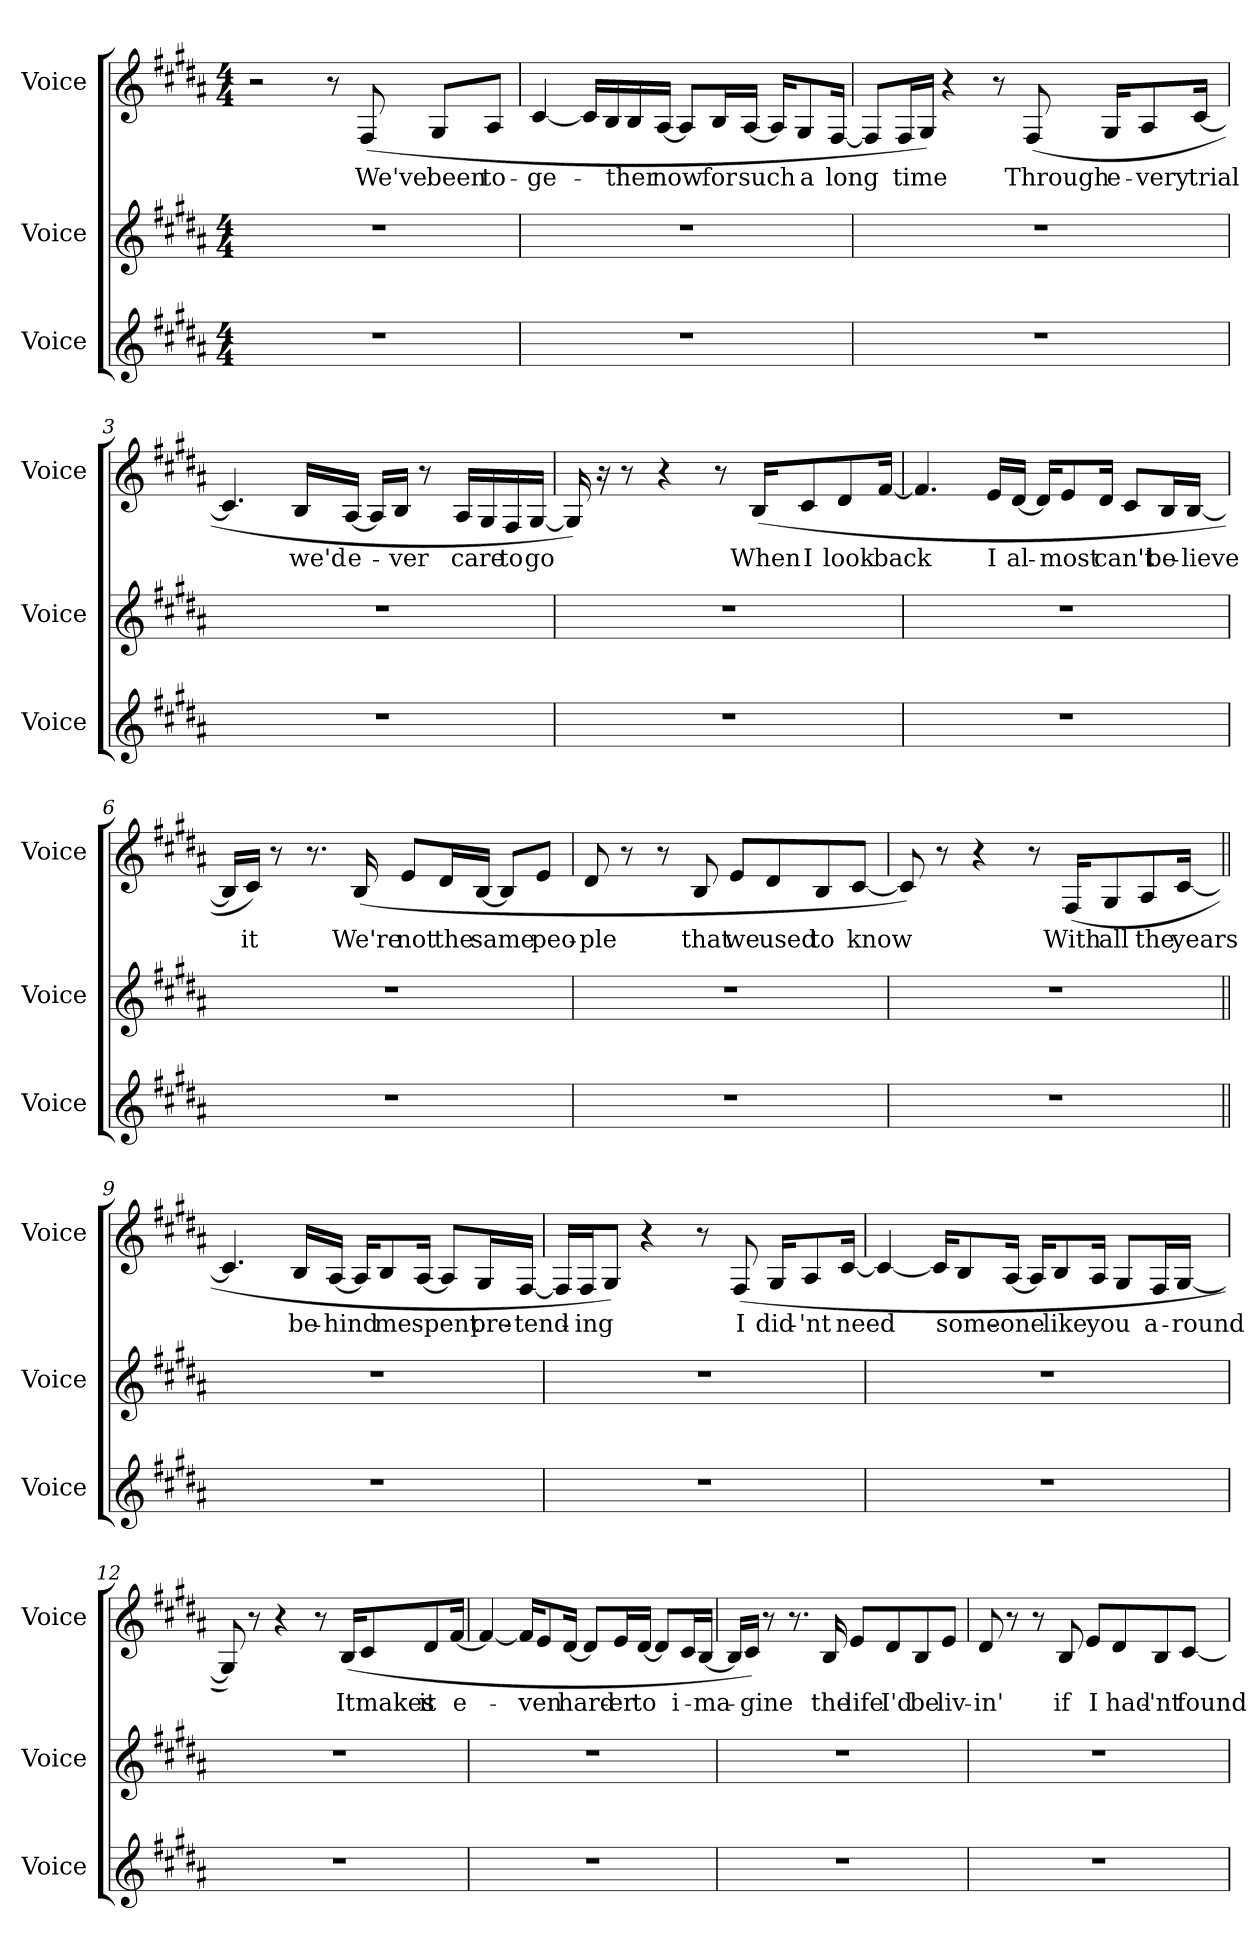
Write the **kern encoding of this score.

**kern	**kern	**kern	**text
*part3	*part2	*part1	*part1
*staff3	*staff2	*staff1	*staff1
*I"Voice	*I"Voice	*I"Voice	*
*I'Voice	*I'Voice	*I'Voice	*
*clefG2	*clefG2	*clefG2	*
*k[f#c#g#d#a#]	*k[f#c#g#d#a#]	*k[f#c#g#d#a#]	*
*B:	*B:	*B:	*
*M4/4	*M4/4	*M4/4	*
=	=	=	=
1r	1r	2r	.
.	.	8r	.
!	!	!	!LO:LY:b
.	.	(>8F#/	We've
!	!	!	!LO:LY:b
.	.	8G#/L	been
!	!	!	!LO:LY:b
.	.	8A#/J	to-
=1	=1	=1	=1
!	!	!	!LO:LY:b
1r	1r	[4c#/	-ge-
.	.	16c#/LL]	.
.	.	16B/	.
!	!	!	!LO:LY:b
.	.	16B/	-ther
!	!	!	!LO:LY:b
.	.	[16A#/JJ	now
.	.	8A#/L]	.
!	!	!	!LO:LY:b
.	.	16B/L	for
!	!	!	!LO:LY:b
.	.	[16A#/JJ	such
.	.	16A#/KL]	.
!	!	!	!LO:LY:b
.	.	8G#/	a
!	!	!	!LO:LY:b
.	.	[16F#/Jk	long
!!LO:LB:g=z
=2	=2	=2	=2
1r	1r	8F#/L]	.
!	!	!	!LO:LY:b
.	.	16F#/L	time
.	.	16G#/JJ)	.
.	.	4r	.
.	.	8r	.
!	!	!	!LO:LY:b
.	.	(>8F#/	Through
!	!	!	!LO:LY:b
.	.	16G#/KL	e-
!	!	!	!LO:LY:b
.	.	8A#/	-very
!	!	!	!LO:LY:b
.	.	[16c#/Jk	trial
!!LO:LB:g=z
=3	=3	=3	=3
1r	1r	4.c#/]	.
!	!	!	!LO:LY:b
.	.	16B/LL	we'd
!	!	!	!LO:LY:b
.	.	[16A#/JJ	e-
.	.	16A#/LL]	.
!	!	!	!LO:LY:b
.	.	16B/JJ	-ver
.	.	8r	.
!	!	!	!LO:LY:b
.	.	16A#/LL	care
.	.	16G#/	.
!	!	!	!LO:LY:b
.	.	16F#/	to
!	!	!	!LO:LY:b
.	.	[16G#/JJ	go
=4	=4	=4	=4
1r	1r	16G#/])	.
.	.	16r	.
.	.	8r	.
.	.	4r	.
.	.	8r	.
!	!	!	!LO:LY:b
.	.	(>16B/KL	When
!	!	!	!LO:LY:b
.	.	8c#/	I
!	!	!	!LO:LY:b
.	.	8d#/	look
!	!	!	!LO:LY:b
.	.	[16f#/Jk	back
!!LO:PB:g=z
=5	=5	=5	=5
1r	1r	4.f#/]	.
!	!	!	!LO:LY:b
.	.	16e/LL	I
!	!	!	!LO:LY:b
.	.	[16d#/JJ	al-
.	.	16d#/KL]	.
!	!	!	!LO:LY:b
.	.	8e/	-most
!	!	!	!LO:LY:b
.	.	16d#/Jk	can't
.	.	8c#/L	.
!	!	!	!LO:LY:b
.	.	16B/L	be-
!	!	!	!LO:LY:b
.	.	[16B/JJ	-lieve
!!LO:LB:g=z
=6	=6	=6	=6
1r	1r	16B/LL]	.
!	!	!	!LO:LY:b
.	.	16c#/JJ)	it
.	.	8r	.
.	.	8.r	.
!	!	!	!LO:LY:b
.	.	(>16B/	We're
!	!	!	!LO:LY:b
.	.	8e/L	not
!	!	!	!LO:LY:b
.	.	16d#/L	the
!	!	!	!LO:LY:b
.	.	[16B/JJ	same
.	.	8B/L]	.
!	!	!	!LO:LY:b
.	.	8e/J	peo-
=7	=7	=7	=7
!	!	!	!LO:LY:b
1r	1r	8d#/	-ple
.	.	8r	.
.	.	8r	.
!	!	!	!LO:LY:b
.	.	8B/	that
!	!	!	!LO:LY:b
.	.	8e/L	we
!	!	!	!LO:LY:b
.	.	8d#/	used
!	!	!	!LO:LY:b
.	.	8B/	to
!	!	!	!LO:LY:b
.	.	[8c#/J	know
!!LO:LB:g=z
=8	=8	=8	=8
1r	1r	8c#/])	.
.	.	8r	.
.	.	4r	.
.	.	8r	.
!	!	!	!LO:LY:b
.	.	(>16F#/KL	With
!	!	!	!LO:LY:b
.	.	8G#/	all
!	!	!	!LO:LY:b
.	.	8A#/	the
!	!	!	!LO:LY:b
.	.	[16c#/Jk	years
!!LO:PB:g=z
=9||	=9||	=9||	=9||
1r	1r	4.c#/]	.
!	!	!	!LO:LY:b
.	.	16B/LL	be-
!	!	!	!LO:LY:b
.	.	[16A#/JJ	-hind
.	.	16A#/KL]	.
!	!	!	!LO:LY:b
.	.	8B/	me
!	!	!	!LO:LY:b
.	.	[16A#/Jk	spent
.	.	8A#/L]	.
!	!	!	!LO:LY:b
.	.	16G#/L	pre-
!	!	!	!LO:LY:b
.	.	[16F#/JJ	-tend-
=10	=10	=10	=10
1r	1r	16F#/LL]	.
!	!	!	!LO:LY:b
.	.	16F#/J	-ing
.	.	8G#/J)	.
.	.	4r	.
.	.	8r	.
!	!	!	!LO:LY:b
.	.	(>8F#/	I
!	!	!	!LO:LY:b
.	.	16G#/KL	did-
!	!	!	!LO:LY:b
.	.	8A#/	-'nt
!	!	!	!LO:LY:b
.	.	[16c#/Jk	need
!!LO:LB:g=z
=11	=11	=11	=11
1r	1r	4c#/_	.
.	.	16c#/KL]	.
!	!	!	!LO:LY:b
.	.	8B/	some-
!	!	!	!LO:LY:b
.	.	[16A#/Jk	-one
.	.	16A#/KL]	.
!	!	!	!LO:LY:b
.	.	8B/	like
!	!	!	!LO:LY:b
.	.	16A#/Jk	you
.	.	8G#/L	.
!	!	!	!LO:LY:b
.	.	16F#/L	a-
!	!	!	!LO:LY:b
.	.	[16G#/JJ	-round
!!LO:LB:g=z
=12	=12	=12	=12
1r	1r	8G#/])	.
.	.	8r	.
.	.	4r	.
.	.	8r	.
!	!	!	!LO:LY:b
.	.	(>16B/KL	It
!	!	!	!LO:LY:b
.	.	8c#/	makes
!	!	!	!LO:LY:b
.	.	8d#/	it
!	!	!	!LO:LY:b
.	.	[16f#/Jk	e-
=13	=13	=13	=13
1r	1r	4f#/_	.
.	.	16f#/KL]	.
!	!	!	!LO:LY:b
.	.	8e/	-ven
!	!	!	!LO:LY:b
.	.	[16d#/Jk	hard-
.	.	8d#/L]	.
!	!	!	!LO:LY:b
.	.	16e/L	-er
!	!	!	!LO:LY:b
.	.	[16d#/JJ	to
.	.	8d#/L]	.
!	!	!	!LO:LY:b
.	.	16c#/L	i-
!	!	!	!LO:LY:b
.	.	[16B/JJ	-ma-
!!LO:LB:g=z
=14	=14	=14	=14
1r	1r	16B/LL]	.
!	!	!	!LO:LY:b
.	.	16c#/JJ)	-gine
.	.	8r	.
.	.	8.r	.
!	!	!	!LO:LY:b
.	.	16B/	the
!	!	!	!LO:LY:b
.	.	8e/L	life
!	!	!	!LO:LY:b
.	.	8d#/	I'd
!	!	!	!LO:LY:b
.	.	8B/	be
!	!	!	!LO:LY:b
.	.	8e/J	liv-
!!LO:PB:g=z
=15	=15	=15	=15
!	!	!	!LO:LY:b
1r	1r	8d#/	-in'
.	.	8r	.
.	.	8r	.
!	!	!	!LO:LY:b
.	.	8B/	if
!	!	!	!LO:LY:b
.	.	8e/L	I
!	!	!	!LO:LY:b
.	.	8d#/	had-
!	!	!	!LO:LY:b
.	.	8B/	-'nt
!	!	!	!LO:LY:b
.	.	[8c#/J	found
=	=	=	=
*-	*-	*-	*-
